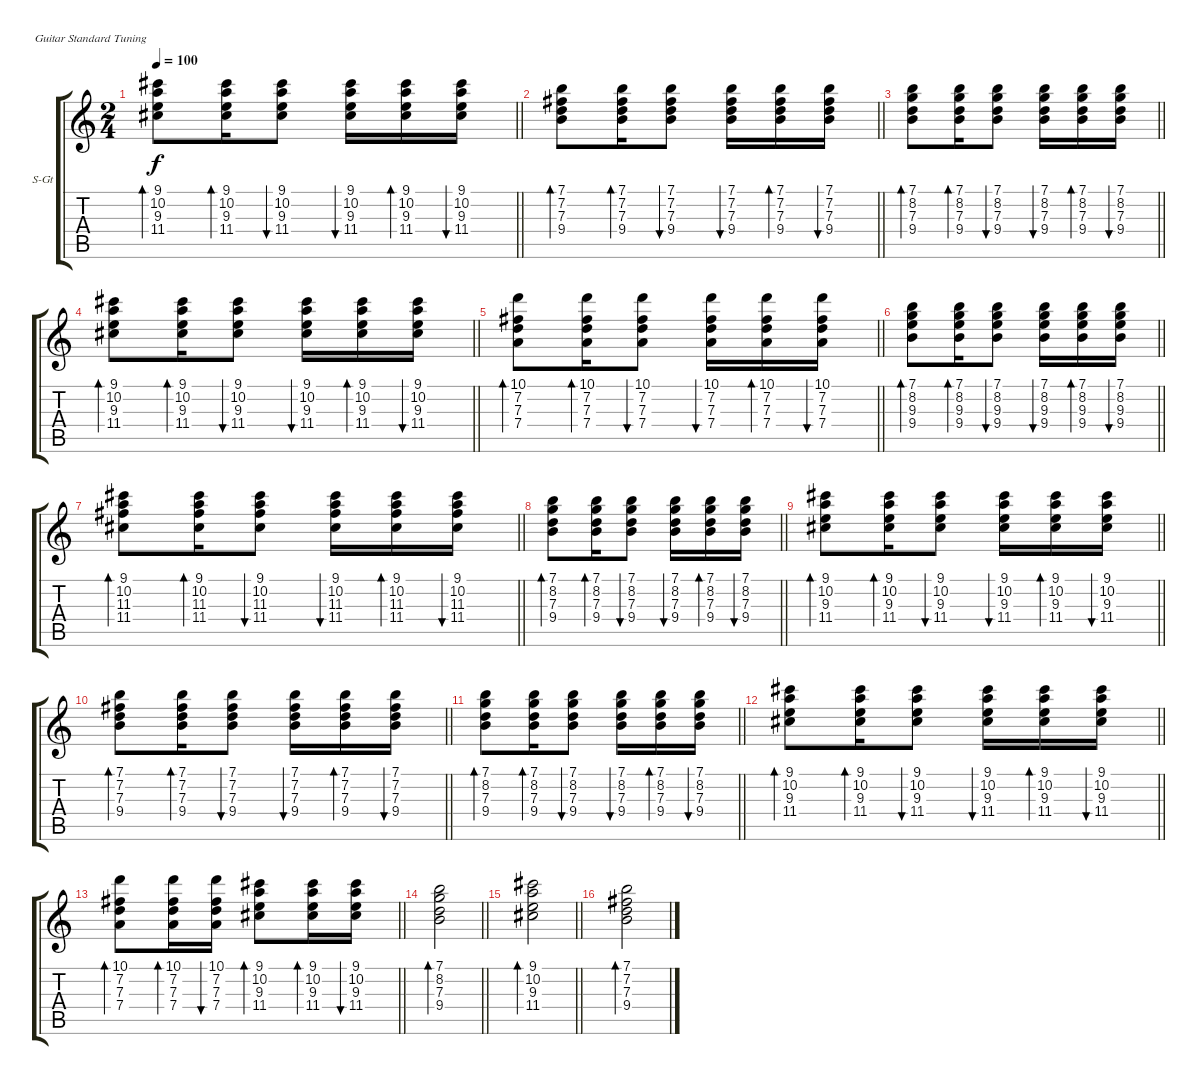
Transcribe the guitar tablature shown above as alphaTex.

\bracketExtendMode groupsimilarinstruments
\firstSystemTrackNameOrientation horizontal
\otherSystemsTrackNameOrientation horizontal
\track ("Äîðîæêà 2" "S-Gt") {instrument acousticguitarsteel}
\staff {score tabs}
\tuning (E4 B3 G3 D3 A2 E2)
\ts (2 4)
\tempo 100
\clef g2
\barLineRight lightlight
\ks c
(9.1 10.2 9.3 11.4).8{bd 60 dy f} (9.1 10.2 9.3 11.4).16{bd 60} (9.1 10.2 9.3 11.4).8{bu 60} (9.1 10.2 9.3 11.4).16{bu 60} (9.1 10.2 9.3 11.4).16{bd 60} (9.1 10.2 9.3 11.4).16{bu 60} |
\barLineRight lightlight
(7.1 7.2 7.3 9.4).8{bd 60} (7.1 7.2 7.3 9.4).16{bd 60} (7.1 7.2 7.3 9.4).8{bu 60} (7.1 7.2 7.3 9.4).16{bu 60} (7.1 7.2 7.3 9.4).16{bd 60} (7.1 7.2 7.3 9.4).16{bu 60} |
\barLineRight lightlight
(7.1 8.2 7.3 9.4).8{bd 60} (7.1 8.2 7.3 9.4).16{bd 60} (7.1 8.2 7.3 9.4).8{bu 60} (7.1 8.2 7.3 9.4).16{bu 60} (7.1 8.2 7.3 9.4).16{bd 60} (7.1 8.2 7.3 9.4).16{bu 60} |
\barLineRight lightlight
(9.1 10.2 9.3 11.4).8{bd 60} (9.1 10.2 9.3 11.4).16{bd 60} (9.1 10.2 9.3 11.4).8{bu 60} (9.1 10.2 9.3 11.4).16{bu 60} (9.1 10.2 9.3 11.4).16{bd 60} (9.1 10.2 9.3 11.4).16{bu 60} |
\barLineRight lightlight
(10.1 7.2 7.3 7.4).8{bd 60} (10.1 7.2 7.3 7.4).16{bd 60} (10.1 7.2 7.3 7.4).8{bu 60} (10.1 7.2 7.3 7.4).16{bu 60} (10.1 7.2 7.3 7.4).16{bd 60} (10.1 7.2 7.3 7.4).16{bu 60} |
\barLineRight lightlight
(7.1 8.2 9.3 9.4).8{bd 60} (7.1 8.2 9.3 9.4).16{bd 60} (7.1 8.2 9.3 9.4).8{bu 60} (7.1 8.2 9.3 9.4).16{bu 60} (7.1 8.2 9.3 9.4).16{bd 60} (7.1 8.2 9.3 9.4).16{bu 60} |
\barLineRight lightlight
(9.1 10.2 11.3 11.4).8{bd 60} (9.1 10.2 11.3 11.4).16{bd 60} (9.1 10.2 11.3 11.4).8{bu 60} (9.1 10.2 11.3 11.4).16{bu 60} (9.1 10.2 11.3 11.4).16{bd 60} (9.1 10.2 11.3 11.4).16{bu 60} |
\barLineRight lightlight
(7.1 8.2 7.3 9.4).8{bd 60} (7.1 8.2 7.3 9.4).16{bd 60} (7.1 8.2 7.3 9.4).8{bu 60} (7.1 8.2 7.3 9.4).16{bu 60} (7.1 8.2 7.3 9.4).16{bd 60} (7.1 8.2 7.3 9.4).16{bu 60} |
\barLineRight lightlight
(9.1 10.2 9.3 11.4).8{bd 60} (9.1 10.2 9.3 11.4).16{bd 60} (9.1 10.2 9.3 11.4).8{bu 60} (9.1 10.2 9.3 11.4).16{bu 60} (9.1 10.2 9.3 11.4).16{bd 60} (9.1 10.2 9.3 11.4).16{bu 60} |
\barLineRight lightlight
(7.1 7.2 7.3 9.4).8{bd 60} (7.1 7.2 7.3 9.4).16{bd 60} (7.1 7.2 7.3 9.4).8{bu 60} (7.1 7.2 7.3 9.4).16{bu 60} (7.1 7.2 7.3 9.4).16{bd 60} (7.1 7.2 7.3 9.4).16{bu 60} |
\barLineRight lightlight
(7.1 8.2 7.3 9.4).8{bd 60} (7.1 8.2 7.3 9.4).16{bd 60} (7.1 8.2 7.3 9.4).8{bu 60} (7.1 8.2 7.3 9.4).16{bu 60} (7.1 8.2 7.3 9.4).16{bd 60} (7.1 8.2 7.3 9.4).16{bu 60} |
\barLineRight lightlight
(9.1 10.2 9.3 11.4).8{bd 60} (9.1 10.2 9.3 11.4).16{bd 60} (9.1 10.2 9.3 11.4).8{bu 60} (9.1 10.2 9.3 11.4).16{bu 60} (9.1 10.2 9.3 11.4).16{bd 60} (9.1 10.2 9.3 11.4).16{bu 60} |
\barLineRight lightlight
(10.1 7.2 7.3 7.4).8{bd 60} (10.1 7.2 7.3 7.4).16{bd 60} (10.1 7.2 7.3 7.4).16{bu 60} (9.1 10.2 9.3 11.4).8{bd 60} (9.1 10.2 9.3 11.4).16{bd 60} (9.1 10.2 9.3 11.4).16{bu 60} |
\barLineRight lightlight
(7.1 8.2 7.3 9.4).2{bd 60} |
\barLineRight lightlight
(9.1 10.2 9.3 11.4).2{bd 60} |
(7.1 7.2 7.3 9.4).2{bd 60}
